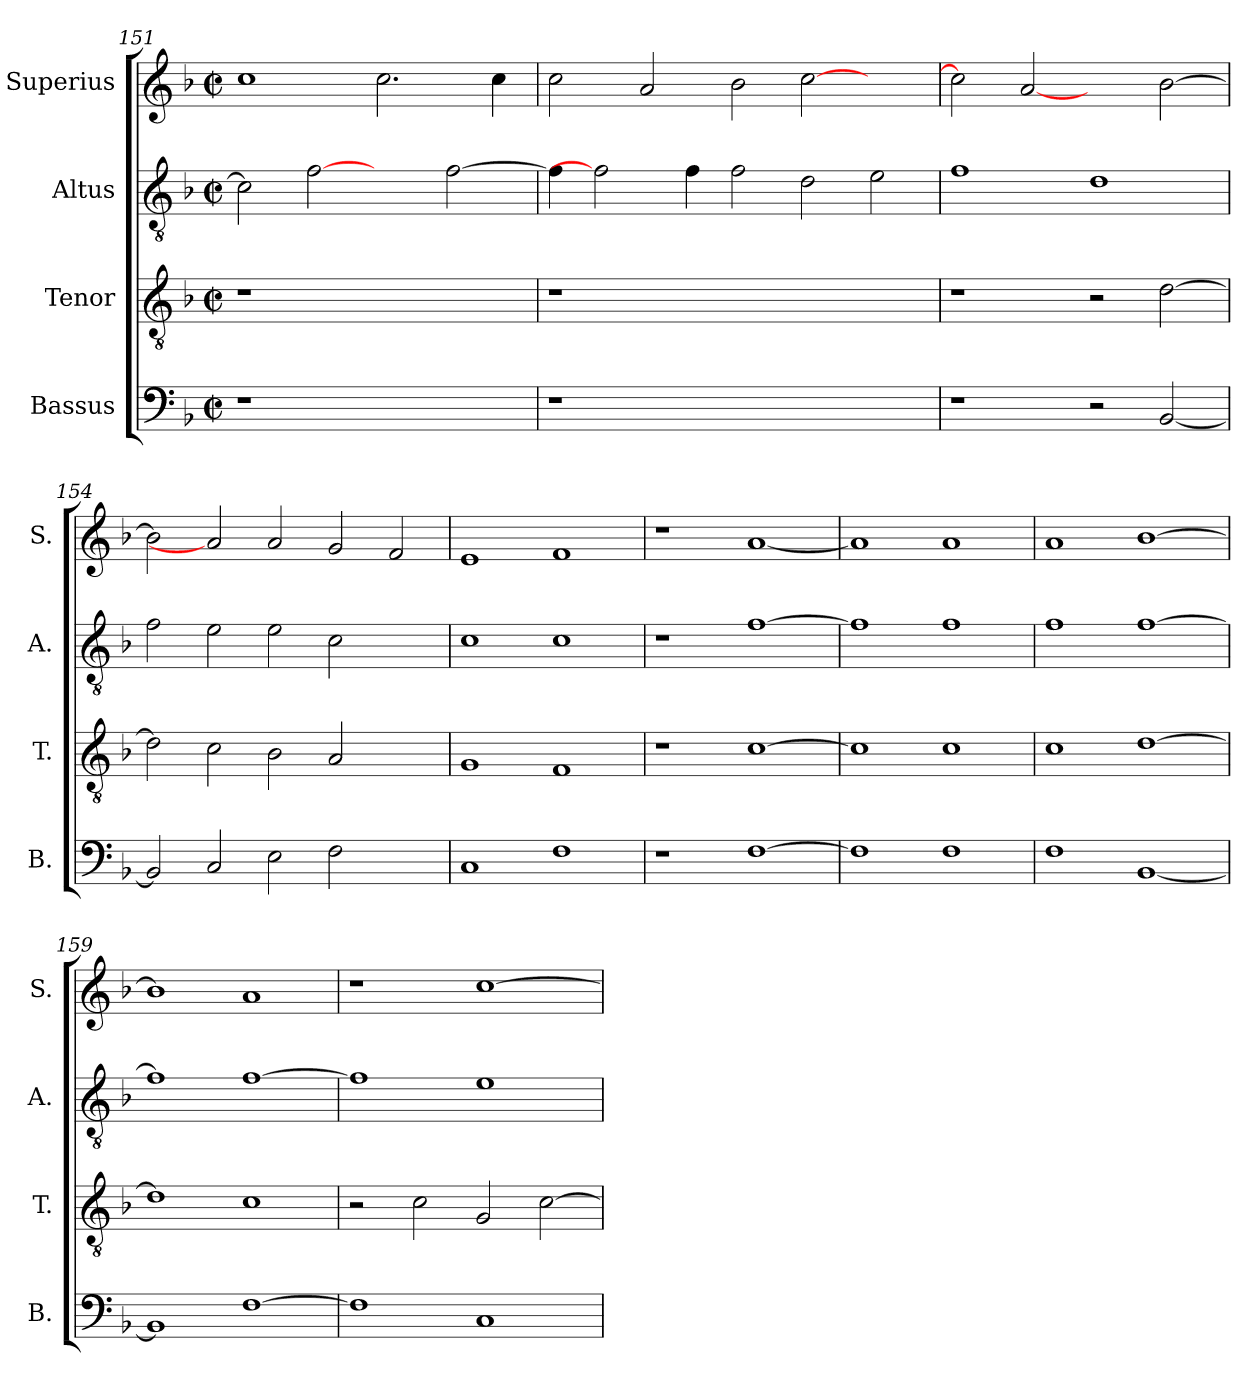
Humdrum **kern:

**kern	**kern	**kern	**kern
*part4	*part3	*part2	*part1
*staff4	*staff3	*staff2	*staff1
*I"Bassus	*I"Tenor	*I"Altus	*I"Superius
*I'B.	*I'T.	*I'A.	*I'S.
*clefF4	*clefGv2	*clefGv2	*clefG2
*	*ITrd7c12	*ITrd7c12	*
*k[b-]	*k[b-]	*k[b-]	*k[b-]
*F:	*F:	*F:	*F:
*M2/2	*M2/2	*M2/2	*M2/2
*met(c|)	*met(c|)	*met(c|)	*met(c|)
=151	=151	=151	=151
!LO:N:vis=1	!LO:N:vis=1	!	!
1r	1r	2Ci\]	1cci
.	.	[2Fi	.
1ryy	1ryy	2ryy	2.cci\
.	.	[>2Fi\	.
.	.	.	4cci\
=152	=152	=152	=152
!LO:N:vis=1	!LO:N:vis=1	!	!
1r	1r	4Fi\]	2cci\
.	.	2Fi]	.
.	.	.	2ai/
.	.	4Fi\	.
1.ryy	1.ryy	2Fi\	2b-i\
.	.	2Di\	[>2cci\
.	.	2Ei\	2ryy
=153	=153	=153	=153
1r	1r	1Fi	2cci\]
.	.	.	[2ai
2r	2r	1Di	2ryy
[<2BB-i/	[>2Di\	.	[>2b-i\
=154	=154	=154	=154
2BB-i/]	2Di\]	2Fi\	2b-i\]
2Ci/	2Ci\	2Ei\	2ai]
2Ei\	2BB-i\	2Ei\	2ai/
2Fi\	2AAi/	2Ci\	2gi/
2ryy	2ryy	2ryy	2fi/
!!LO:LB:g=z
=155	=155	=155	=155
1Ci	1GGi	1Ci	1ei
1Fi	1FFi	1Ci	1fi
=156	=156	=156	=156
1r	1r	1r	1r
[>1Fi	[>1Ci	[>1Fi	[<1ai
=157	=157	=157	=157
1Fi]	1Ci]	1Fi]	1ai]
1Fi	1Ci	1Fi	1ai
=158	=158	=158	=158
1Fi	1Ci	1Fi	1ai
[<1BB-i	[>1Di	[>1Fi	[>1b-i
=159	=159	=159	=159
1BB-i]	1Di]	1Fi]	1b-i]
[>1Fi	1Ci	[>1Fi	1ai
=160	=160	=160	=160
1Fi]	2r	1Fi]	1r
.	2Ci\	.	.
1Ci	2GGi/	1Ei	[>1cci
.	[>2Ci\	.	.
=	=	=	=
*-	*-	*-	*-
